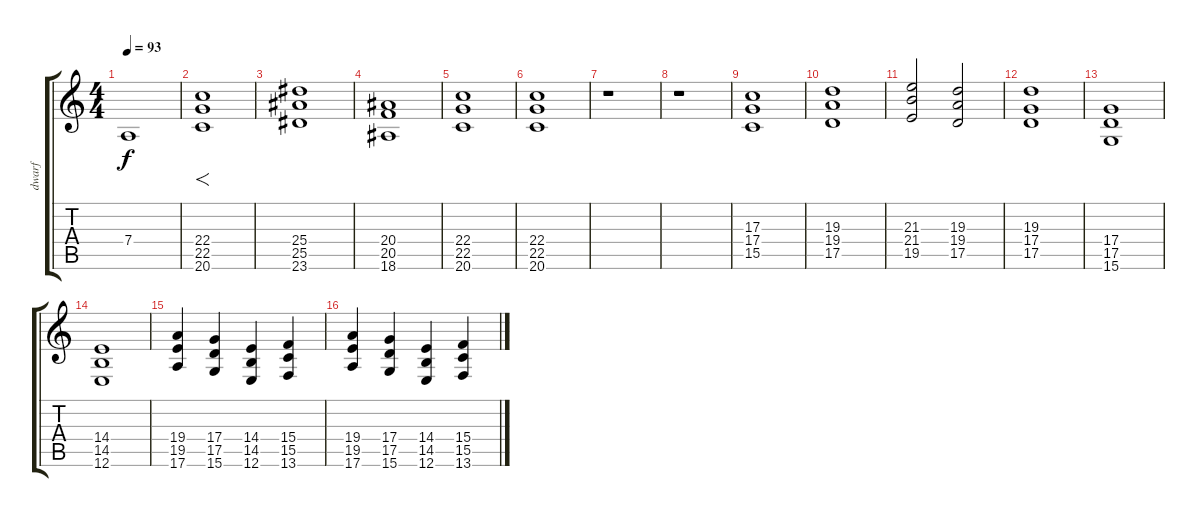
\track ("dwarf" "dwarf") {instrument choiraahs}
\staff {score tabs}
\tuning (E4 B3 G3 D3 A2 E2) {hide}
\ts (4 4)
\tempo 93
\clef g2
\ks c
7.4{t}.1{dy f} |
(22.4 22.5 20.6).1{f volume 13 instrument choiraahs} |
(25.4 25.5 23.6).1 |
(20.4 20.5 18.6).1 |
(22.4 22.5 20.6).1 |
(22.4 22.5 20.6).1 |
r.1{volume 11} |
r.1 |
(17.3 17.4 15.5).1 |
(19.3 19.4 17.5).1 |
(21.3 21.4 19.5).2 (19.3 19.4 17.5).2 |
(19.3 17.4 17.5).1 |
(17.4 17.5 15.6).1 |
(14.4 14.5 12.6).1 |
(19.4 19.5 17.6).4 (17.4 17.5 15.6).4 (14.4 14.5 12.6).4 (15.4 15.5 13.6).4 |
(19.4 19.5 17.6).4 (17.4 17.5 15.6).4 (14.4 14.5 12.6).4 (15.4 15.5 13.6).4
